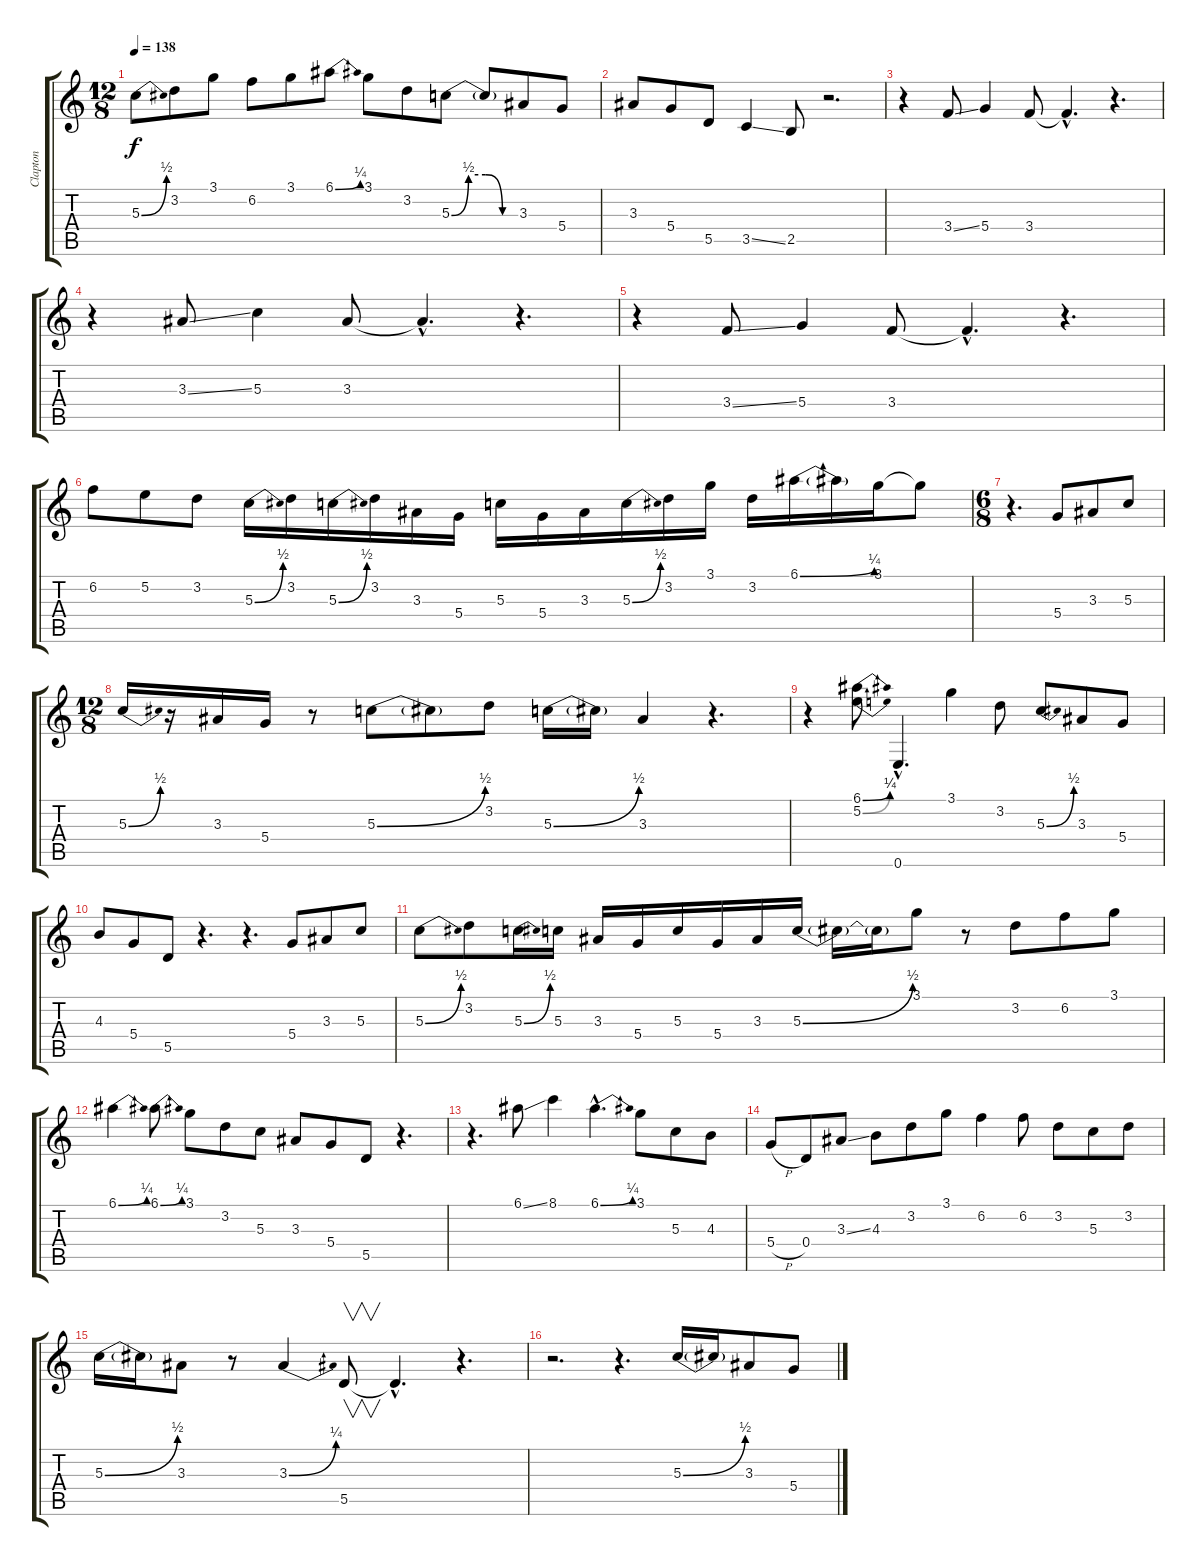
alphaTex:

\track ("Clapton" "Clapton") {instrument distortionguitar}
\staff {score tabs}
\tuning (E4 B3 G3 D3 A2 E2) {hide}
\ts (12 8)
\tempo 138
\clef g2
\ks c
5.3{be (bend 0 0 60 2)}.8{dy f instrument distortionguitar} 3.2.8 3.1.8 6.2.8 3.1.8 6.1{be (bend 0 0 60 1)}.8 3.1.8 3.2.8 5.3{be (custom 0 0 15 2 30 2 45 0 60 0)}.8 5.3{t}.8 3.3.8 5.4.8 |
3.3.8 5.4.8 5.5.8 3.5{ss}.4 2.5.8 r.2{d} |
r.4 3.4{ss}.8 5.4.4 3.4.8 3.4{hac t}.4{d} r.4{d} |
r.4 3.3{ss}.8 5.3.4 3.3.8 3.3{hac t}.4{d} r.4{d} |
r.4 3.4{ss}.8 5.4.4 3.4.8 3.4{hac t}.4{d} r.4{d} |
6.2.8 5.2.8 3.2.8 5.3{be (bend 0 0 60 2)}.16 3.2.16 5.3{be (bend 0 0 60 2)}.16 3.2.16 3.3.16 5.4.16 5.3.16 5.4.16 3.3.16 5.3{be (bend 0 0 60 2)}.16 3.2.16 3.1.16 3.2.16 6.1{be (bend 0 0 60 1)}.16 6.1{t}.16 3.1.16 3.1{t}.8 |
\ts (6 8)
r.4{d} 5.4.8 3.3.8 5.3.8 |
\ts (12 8)
5.3{be (bend 0 0 60 2)}.16 r.16 3.3.16 5.4.16 r.8 5.3{be (bend 0 0 60 2)}.8 5.3{t}.8 3.2.8 5.3{be (bend 0 0 60 2)}.16 5.3{t}.16 3.3.4 r.4{d} |
r.4 (6.1{be (bend 0 0 60 1)} 5.2{be (bend 0 0 60 1)}).8 0.6{hac}.4{d} 3.1.4 3.2.8 5.3{be (bend 0 0 60 2)}.8 3.3.8 5.4.8 |
4.3.8 5.4.8 5.5.8 r.4{d} r.4{d} 5.4.8 3.3.8 5.3.8 |
5.3{be (bend 0 0 60 2)}.8 3.2.8 5.3{be (bend 0 0 60 2)}.16 5.3.16 3.3.16 5.4.16 5.3.16 5.4.16 3.3.16 5.3{be (bend 0 0 60 2)}.16 5.3{t}.16 5.3{t}.16 3.1.8 r.8 3.2.8 6.2.8 3.1.8 |
6.1{be (bend 0 0 60 1)}.4 6.1{be (bend 0 0 60 1)}.8 3.1.8 3.2.8 5.3.8 3.3.8 5.4.8 5.5.8 r.4{d} |
r.4{d} 6.1{ss}.8 8.1.4 6.1{be (bend 0 0 60 1) hac}.4{d} 3.1.8 5.3.8 4.3.8 |
5.4{h}.8 0.4.8 3.3{ss}.8 4.3.8 3.2.8 3.1.8 6.2.4 6.2.8 3.2.8 5.3.8 3.2.8 |
5.3{be (bend 0 0 60 2)}.16 5.3{t}.16 3.3.8 r.8 3.3{be (bend 0 0 60 1)}.4 5.5.8{v} 5.5{hac t}.4{d} r.4{d} |
r.2{d} r.4{d} 5.3{be (bend 0 0 60 2)}.16 5.3{t}.16 3.3.8 5.4.8
